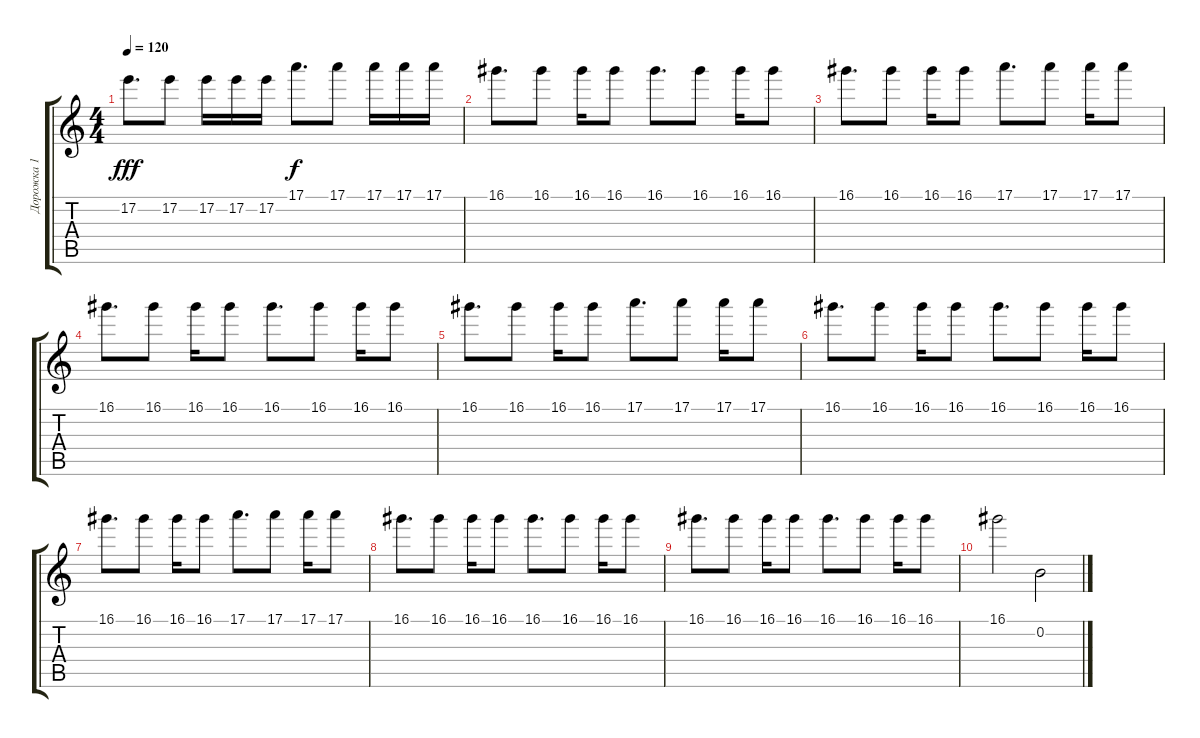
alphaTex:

\track ("Дорожка 1" "Дорожка 1") {instrument distortionguitar}
\staff {score tabs}
\tuning (E4 B3 G3 D3 A2 E2) {hide}
\ts (4 4)
\tempo 120
\clef g2
\ks c
17.2.8{d dy fff} 17.2.8 17.2.16 17.2.16 17.2.16 17.1.8{d dy f} 17.1.8 17.1.16 17.1.16 17.1.16 |
16.1.8{d} 16.1.8 16.1.16 16.1.8 16.1.8{d} 16.1.8 16.1.16 16.1.8 |
16.1.8{d} 16.1.8 16.1.16 16.1.8 17.1.8{d} 17.1.8 17.1.16 17.1.8 |
16.1.8{d} 16.1.8 16.1.16 16.1.8 16.1.8{d} 16.1.8 16.1.16 16.1.8 |
16.1.8{d} 16.1.8 16.1.16 16.1.8 17.1.8{d} 17.1.8 17.1.16 17.1.8 |
16.1.8{d} 16.1.8 16.1.16 16.1.8 16.1.8{d} 16.1.8 16.1.16 16.1.8 |
16.1.8{d} 16.1.8 16.1.16 16.1.8 17.1.8{d} 17.1.8 17.1.16 17.1.8 |
16.1.8{d} 16.1.8 16.1.16 16.1.8 16.1.8{d} 16.1.8 16.1.16 16.1.8 |
16.1.8{d} 16.1.8 16.1.16 16.1.8 16.1.8{d} 16.1.8 16.1.16 16.1.8 |
16.1.2 0.2.2
